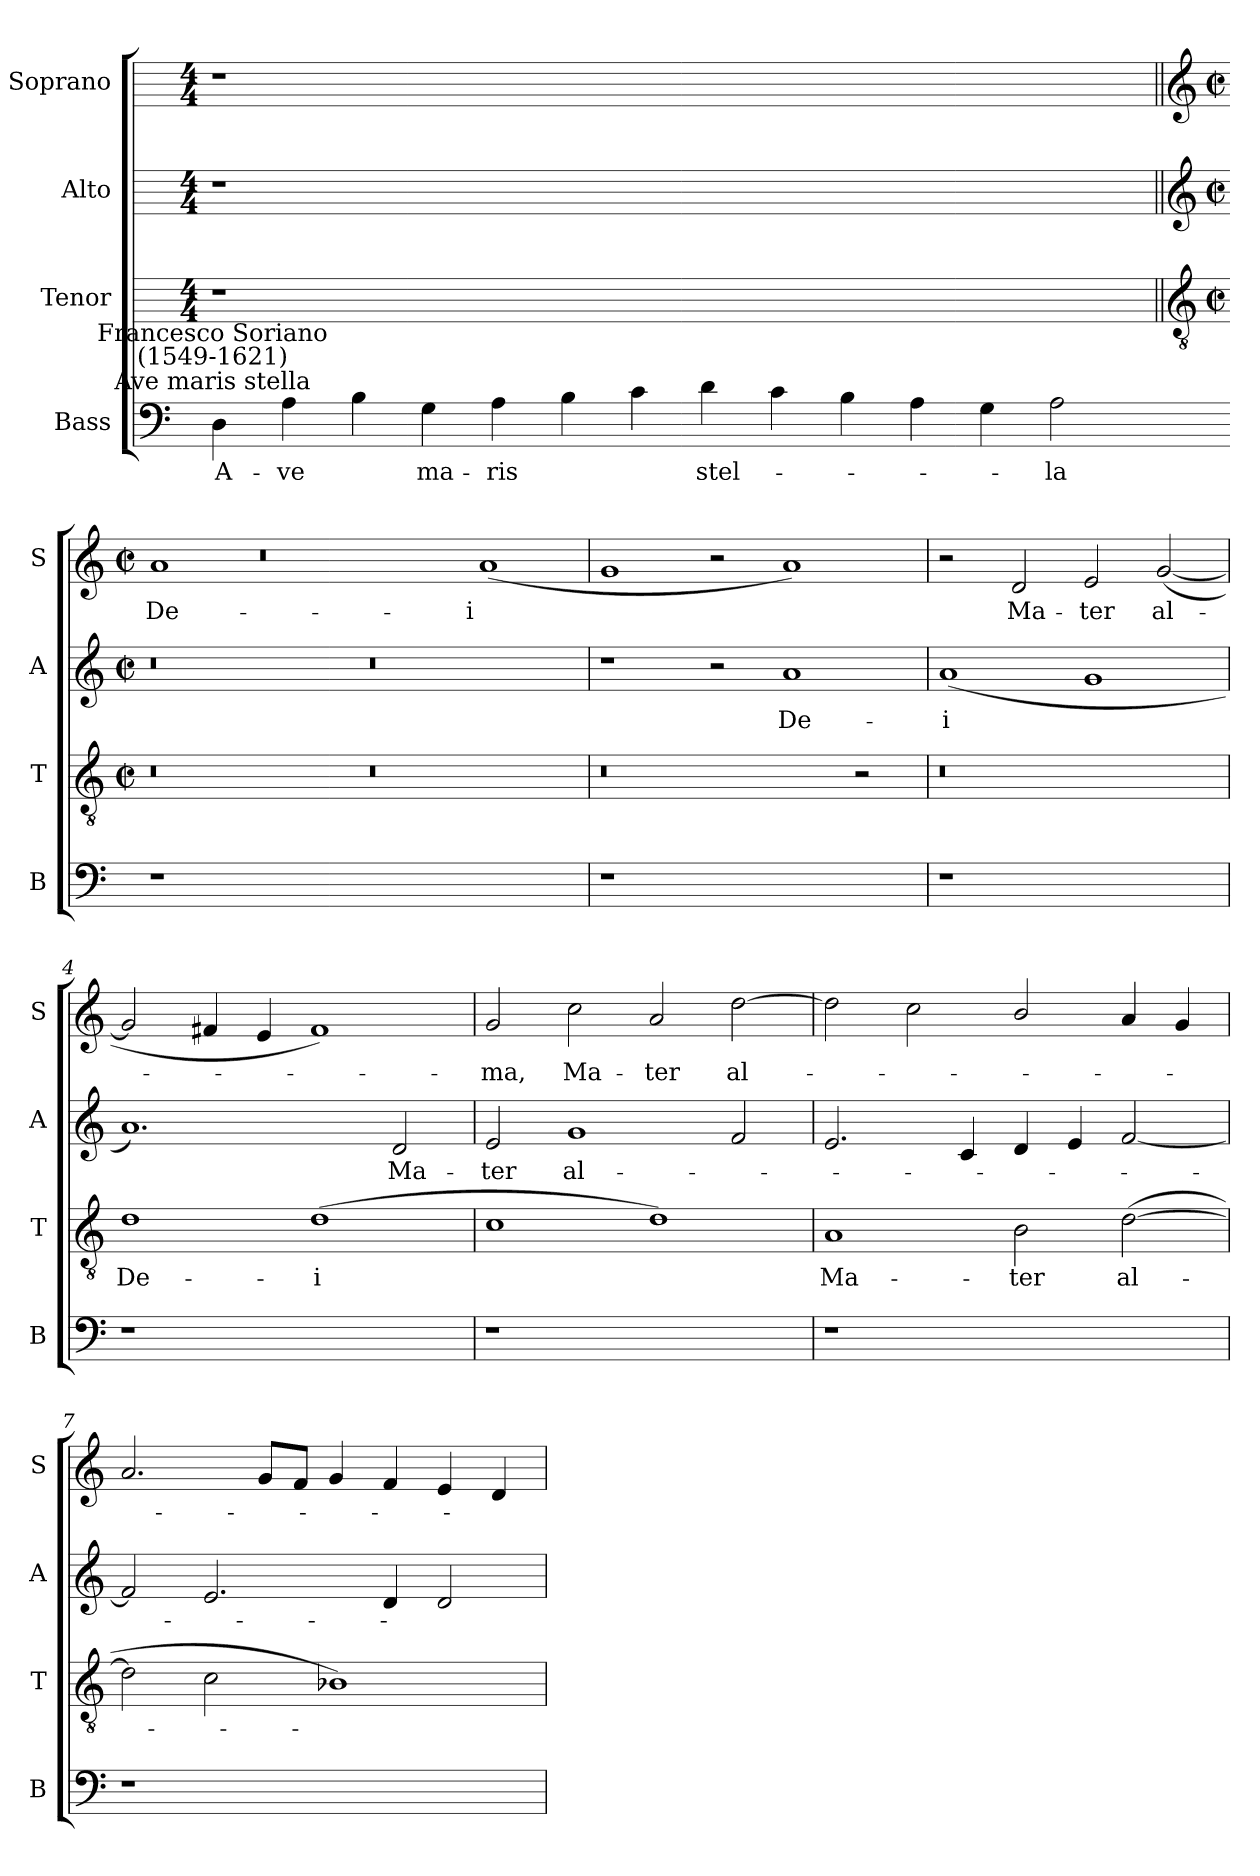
**kern	**text	**kern	**text	**kern	**text	**kern	**text
*part4	*part4	*part3	*part3	*part2	*part2	*part1	*part1
*staff4	*staff4	*staff3	*staff3	*staff2	*staff2	*staff1	*staff1
*I"Bass	*	*I"Tenor	*	*I"Alto	*	*I"Soprano	*
*I'B	*	*I'T	*	*I'A	*	*I'S	*
*clefF4	*	*	*	*	*	*	*
*k[]	*	*	*	*	*	*	*
*C:	*	*	*	*	*	*	*
*	*	*M4/4	*	*M4/4	*	*M4/4	*
=	=	=	=	=	=	=	=
!LO:TX:a:cj:t=Ave maris stella	!	!	!	!	!	!	!
!LO:TX:a:cj:t=Francesco Soriano\n(1549-1621)	!	!	!	!	!	!	!
!	!LO:LY:b	!	!	!	!	!	!
4D	A-	1r	.	1r	.	1r	.
!	!LO:LY:b	!	!	!	!	!	!
4A	-ve	.	.	.	.	.	.
4B	.	.	.	.	.	.	.
!	!LO:LY:b	!	!	!	!	!	!
4G	ma-	.	.	.	.	.	.
!	!LO:LY:b	!	!	!	!	!	!
4A	-ris	0ryy	.	0ryy	.	0ryy	.
4B	.	.	.	.	.	.	.
4c	.	.	.	.	.	.	.
!	!LO:LY:b	!	!	!	!	!	!
4d	stel-	.	.	.	.	.	.
4c	.	.	.	.	.	.	.
4B	.	.	.	.	.	.	.
4A	.	.	.	.	.	.	.
4G	.	.	.	.	.	.	.
!	!LO:LY:b	!	!	!	!	!	!
2A	la	2ryy	.	2ryy	.	2ryy	.
!!LO:LB:g=z
=1-	=1||	=1||	=1||	=1||	=1||	=1||	=1||
*	*	*clefGv2	*	*clefG2	*	*clefG2	*
*	*	*k[]	*	*k[]	*	*k[]	*
*	*	*C:	*	*C:	*	*C:	*
*	*	*M4/2	*	*M4/2	*	*M4/2	*
*	*	*met(c|)	*	*met(c|)	*	*met(c|)	*
!	!	!	!	!	!	!	!LO:LY:b
1r	.	0r	.	0r	.	1a	De-
0.ryy	.	.	.	.	.	0r	.
.	.	0r	.	0r	.	.	.
!	!	!	!	!	!	!	!LO:LY:b
.	.	.	.	.	.	(<1a	-i
=2	=2	=2	=2	=2	=2	=2	=2
1r	.	0r	.	1r	.	1g	.
1.ryy	.	.	.	2r	.	2r	.
!	!	!	!	!	!LO:LY:b	!	!
.	.	.	.	1a	De-	1a)	.
.	.	2r	.	.	.	.	.
=3	=3	=3	=3	=3	=3	=3	=3
!	!	!	!	!	!LO:LY:b	!	!
1r	.	0r	.	(<1a	-i	2r	.
!	!	!	!	!	!	!	!LO:LY:b
.	.	.	.	.	.	2d	Ma-
!	!	!	!	!	!	!	!LO:LY:b
1ryy	.	.	.	1g	.	2e	-ter
!	!	!	!	!	!	!	!LO:LY:b
.	.	.	.	.	.	(<[2g	al-
=4	=4	=4	=4	=4	=4	=4	=4
!	!	!	!LO:LY:b	!	!	!	!
1r	.	1d	De-	1.a)	.	2g]	.
.	.	.	.	.	.	4f#X	.
.	.	.	.	.	.	4e	.
!	!	!	!LO:LY:b	!	!	!	!
1ryy	.	(>1d	-i	.	.	1f#)	.
!	!	!	!	!	!LO:LY:b	!	!
.	.	.	.	2d	Ma-	.	.
=5	=5	=5	=5	=5	=5	=5	=5
!	!	!	!	!	!LO:LY:b	!	!LO:LY:b
1r	.	1c	.	2e	-ter	2g	ma,
!	!	!	!	!	!LO:LY:b	!	!LO:LY:b
.	.	.	.	1g	al-	2cc	Ma-
!	!	!	!	!	!	!	!LO:LY:b
1ryy	.	1d)	.	.	.	2a	-ter
!	!	!	!	!	!	!	!LO:LY:b
.	.	.	.	2f	.	[2dd	al-
=6	=6	=6	=6	=6	=6	=6	=6
!	!	!	!LO:LY:b	!	!	!	!
1r	.	1A	Ma-	2.e	.	2dd]	.
.	.	.	.	.	.	2cc	.
.	.	.	.	4c	.	.	.
!	!	!	!LO:LY:b	!	!	!	!
1ryy	.	2B	-ter	4d	.	2b/	.
.	.	.	.	4e	.	.	.
!	!	!	!LO:LY:b	!	!	!	!
.	.	(>[2d	al-	[2f	.	4a	.
.	.	.	.	.	.	4g	.
=7	=7	=7	=7	=7	=7	=7	=7
1r	.	2d]	.	2f]	.	2.a	.
.	.	2c	.	2.e	.	.	.
.	.	.	.	.	.	8gL	.
.	.	.	.	.	.	8fJ	.
1ryy	.	1B-)	.	.	.	4g	.
.	.	.	.	4d	.	4f	.
.	.	.	.	[2d	.	4e	.
.	.	.	.	.	.	4d	.
=	=	=	=	=	=	=	=
*-	*-	*-	*-	*-	*-	*-	*-
